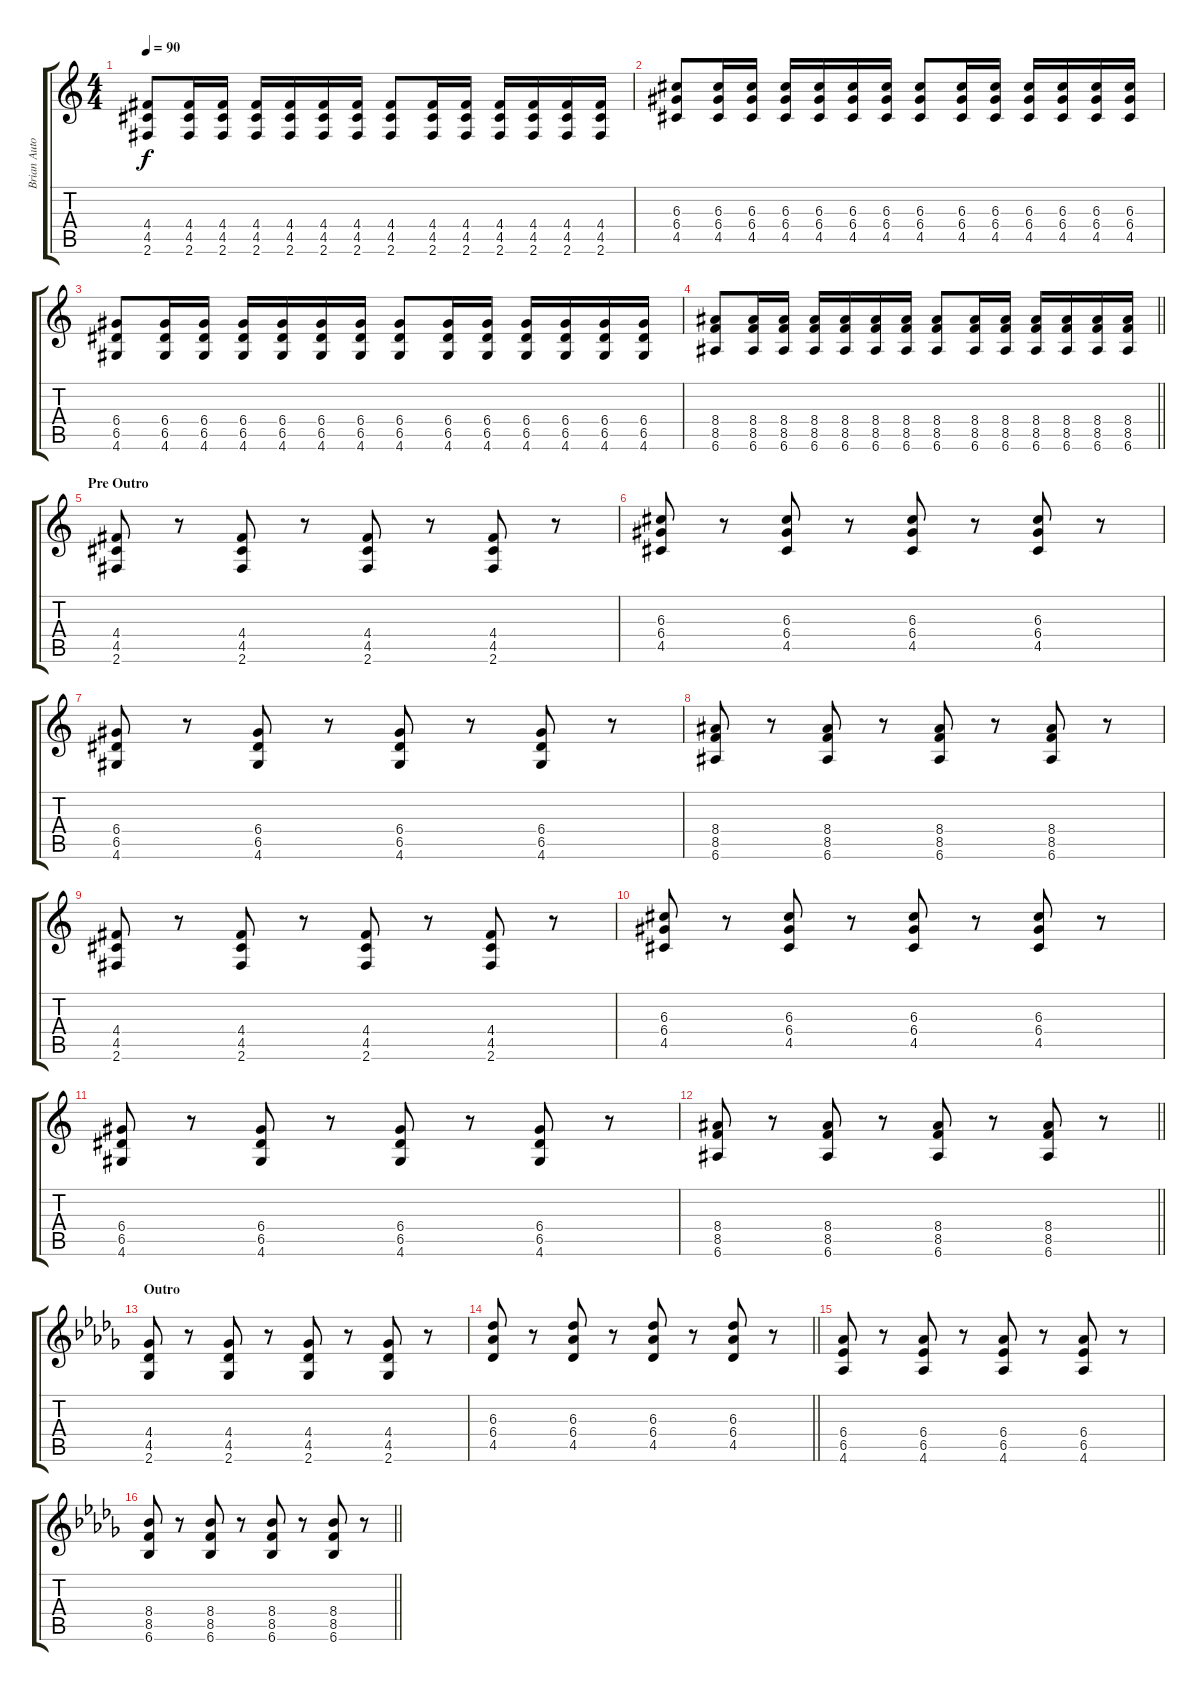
\track ("Brian Autore (Guitar II)" "Brian Auto") {instrument overdrivenguitar}
\staff {score tabs}
\tuning (E4 B3 G3 D3 A2 E2) {hide}
\ts (4 4)
\tempo 90
\clef g2
\ks c
(4.4 4.5 2.6).8{dy f} (4.4 4.5 2.6).16 (4.4 4.5 2.6).16 (4.4 4.5 2.6).16 (4.4 4.5 2.6).16 (4.4 4.5 2.6).16 (4.4 4.5 2.6).16 (4.4 4.5 2.6).8 (4.4 4.5 2.6).16 (4.4 4.5 2.6).16 (4.4 4.5 2.6).16 (4.4 4.5 2.6).16 (4.4 4.5 2.6).16 (4.4 4.5 2.6).16 |
(6.3 6.4 4.5).8 (6.3 6.4 4.5).16 (6.3 6.4 4.5).16 (6.3 6.4 4.5).16 (6.3 6.4 4.5).16 (6.3 6.4 4.5).16 (6.3 6.4 4.5).16 (6.3 6.4 4.5).8 (6.3 6.4 4.5).16 (6.3 6.4 4.5).16 (6.3 6.4 4.5).16 (6.3 6.4 4.5).16 (6.3 6.4 4.5).16 (6.3 6.4 4.5).16 |
(6.4 6.5 4.6).8 (6.4 6.5 4.6).16 (6.4 6.5 4.6).16 (6.4 6.5 4.6).16 (6.4 6.5 4.6).16 (6.4 6.5 4.6).16 (6.4 6.5 4.6).16 (6.4 6.5 4.6).8 (6.4 6.5 4.6).16 (6.4 6.5 4.6).16 (6.4 6.5 4.6).16 (6.4 6.5 4.6).16 (6.4 6.5 4.6).16 (6.4 6.5 4.6).16 |
\barLineRight lightlight
(8.4 8.5 6.6).8 (8.4 8.5 6.6).16 (8.4 8.5 6.6).16 (8.4 8.5 6.6).16 (8.4 8.5 6.6).16 (8.4 8.5 6.6).16 (8.4 8.5 6.6).16 (8.4 8.5 6.6).8 (8.4 8.5 6.6).16 (8.4 8.5 6.6).16 (8.4 8.5 6.6).16 (8.4 8.5 6.6).16 (8.4 8.5 6.6).16 (8.4 8.5 6.6).16 |
\section ("" "Pre Outro")
(4.4 4.5 2.6).8 r.8 (4.4 4.5 2.6).8 r.8 (4.4 4.5 2.6).8 r.8 (4.4 4.5 2.6).8 r.8 |
(6.3 6.4 4.5).8 r.8 (6.3 6.4 4.5).8 r.8 (6.3 6.4 4.5).8 r.8 (6.3 6.4 4.5).8 r.8 |
(6.4 6.5 4.6).8 r.8 (6.4 6.5 4.6).8 r.8 (6.4 6.5 4.6).8 r.8 (6.4 6.5 4.6).8 r.8 |
(8.4 8.5 6.6).8 r.8 (8.4 8.5 6.6).8 r.8 (8.4 8.5 6.6).8 r.8 (8.4 8.5 6.6).8 r.8 |
(4.4 4.5 2.6).8 r.8 (4.4 4.5 2.6).8 r.8 (4.4 4.5 2.6).8 r.8 (4.4 4.5 2.6).8 r.8 |
(6.3 6.4 4.5).8 r.8 (6.3 6.4 4.5).8 r.8 (6.3 6.4 4.5).8 r.8 (6.3 6.4 4.5).8 r.8 |
(6.4 6.5 4.6).8 r.8 (6.4 6.5 4.6).8 r.8 (6.4 6.5 4.6).8 r.8 (6.4 6.5 4.6).8 r.8 |
\barLineRight lightlight
(8.4 8.5 6.6).8 r.8 (8.4 8.5 6.6).8 r.8 (8.4 8.5 6.6).8 r.8 (8.4 8.5 6.6).8 r.8 |
\section ("" "Outro")
\ks db
(4.4 4.5 2.6).8 r.8 (4.4 4.5 2.6).8 r.8 (4.4 4.5 2.6).8 r.8 (4.4 4.5 2.6).8 r.8 |
\barLineRight lightlight
(6.3 6.4 4.5).8 r.8 (6.3 6.4 4.5).8 r.8 (6.3 6.4 4.5).8 r.8 (6.3 6.4 4.5).8 r.8 |
(6.4 6.5 4.6).8 r.8 (6.4 6.5 4.6).8 r.8 (6.4 6.5 4.6).8 r.8 (6.4 6.5 4.6).8 r.8 |
\barLineRight lightlight
(8.4 8.5 6.6).8 r.8 (8.4 8.5 6.6).8 r.8 (8.4 8.5 6.6).8 r.8 (8.4 8.5 6.6).8 r.8
